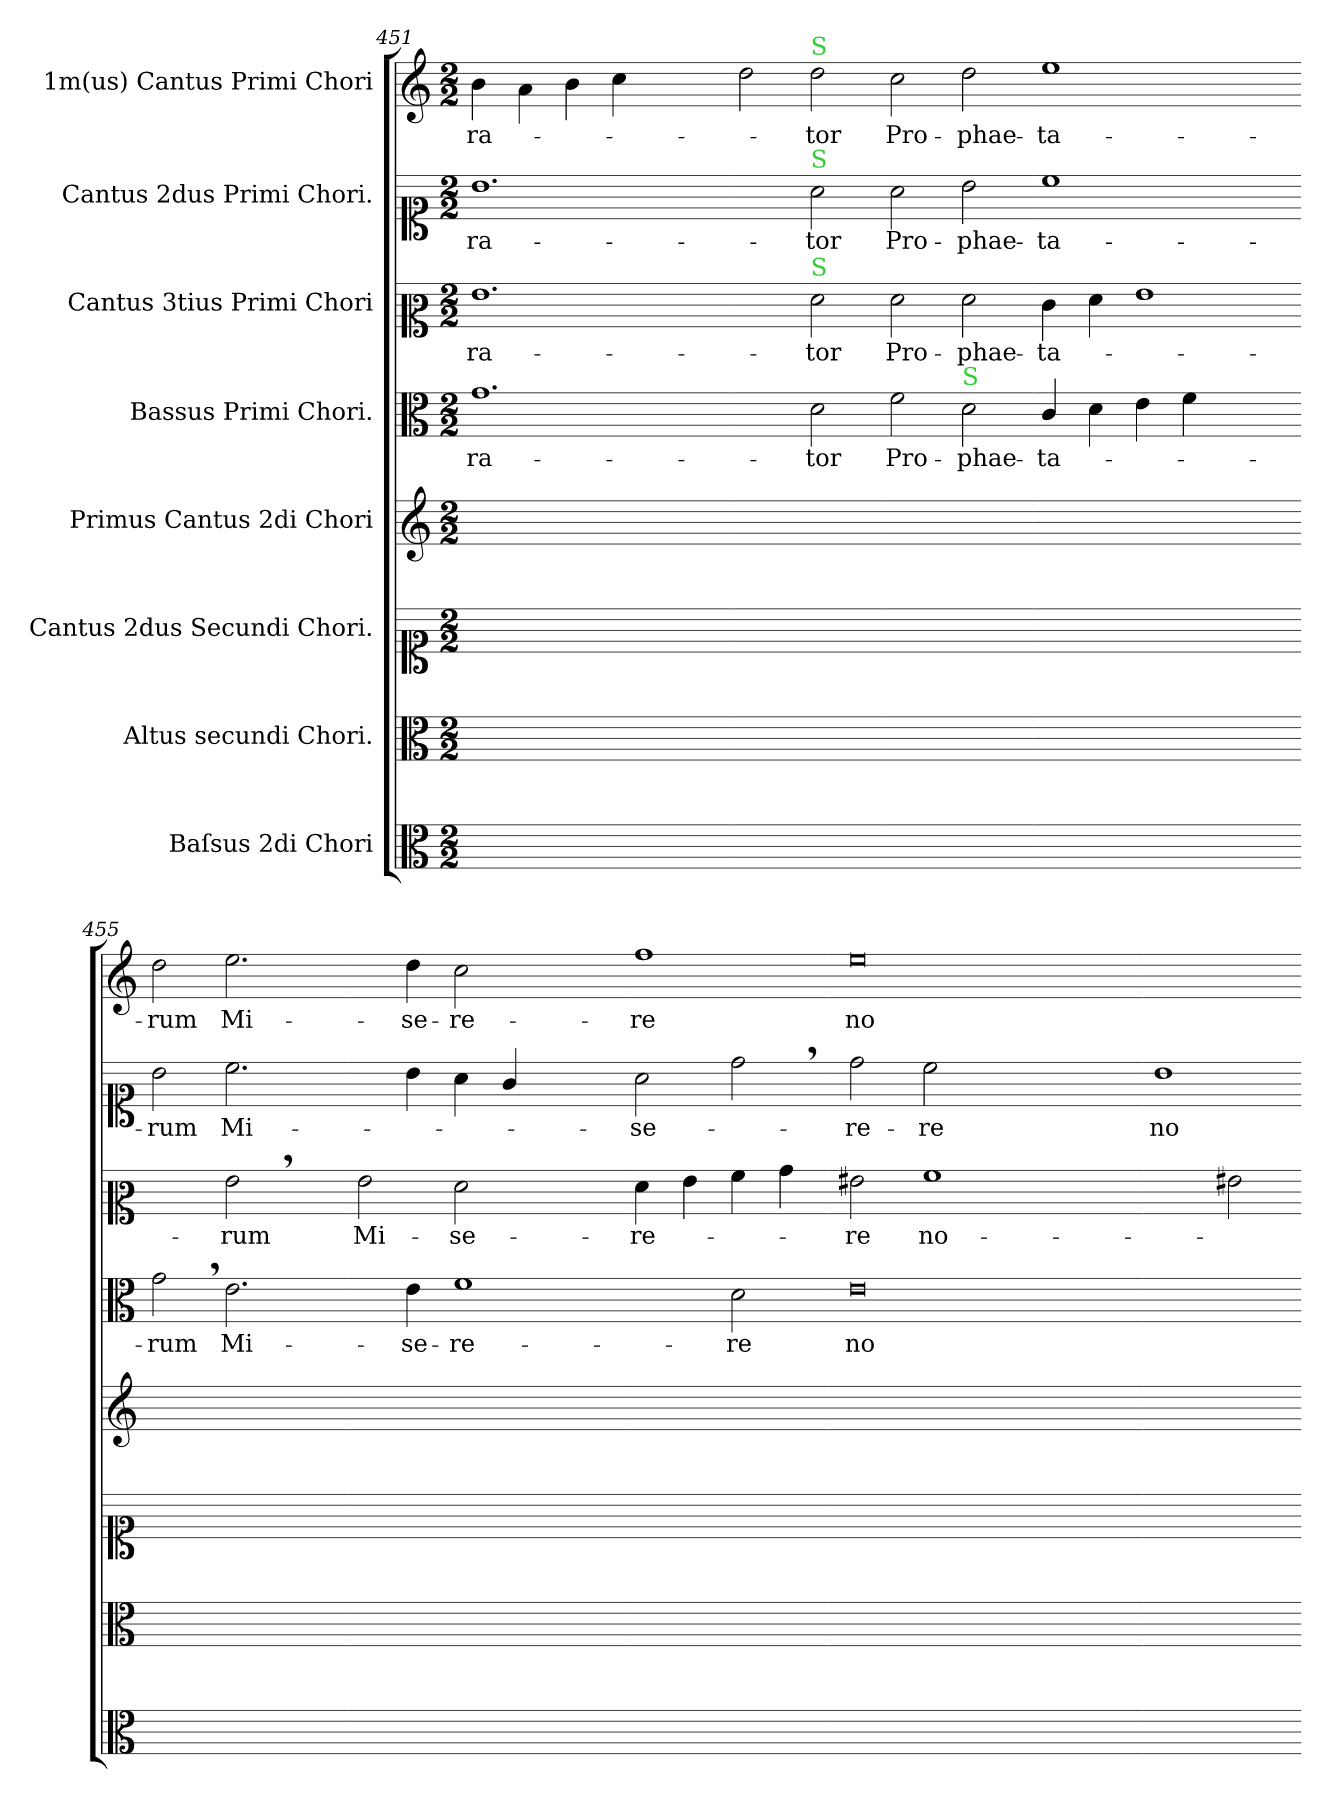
**kern	**kern	**kern	**kern	**kern	**text	**kern	**text	**kern	**text	**kern	**text
*part8	*part7	*part6	*part5	*part4	*part4	*part3	*part3	*part2	*part2	*part1	*part1
*staff8	*staff7	*staff6	*staff5	*staff4	*staff4	*staff3	*staff3	*staff2	*staff2	*staff1	*staff1
*I"Baſsus 2di Chori	*I"Altus secundi Chori.	*I"Cantus 2dus Secundi Chori.	*I"Primus Cantus 2di Chori	*I"Bassus Primi Chori.	*	*I"Cantus 3tius Primi Chori	*	*I"Cantus 2dus Primi Chori.	*	*I"1m(us) Cantus Primi Chori	*
*clefC3	*clefC3	*clefC1	*clefG2	*clefC3	*	*clefC2	*	*clefC1	*	*clefG2	*
*k[]	*k[]	*k[]	*k[]	*k[]	*	*k[]	*	*k[]	*	*k[]	*
*M2/2	*M2/2	*M2/2	*M2/2	*M2/2	*	*M2/2	*	*M2/2	*	*M2/2	*
=451	=451	=451	=451	=451	=451	=451	=451	=451	=451	=451	=451
1ryy	1ryy	1ryy	1ryy	1.g	-ra-	1.g	-ra-	1.b	-ra-	4b\	-ra-
.	.	.	.	.	.	.	.	.	.	4a\	.
.	.	.	.	.	.	.	.	.	.	4b\	.
.	.	.	.	.	.	.	.	.	.	4cc\	.
2ryy	2ryy	2ryy	2ryy	.	.	.	.	.	.	2ryy	.
=452-	=452-	=452-	=452-	=452-	=452-	=452-	=452-	=452-	=452-	=452-	=452-
1ryy	1ryy	1ryy	1ryy	2ryy	.	2ryy	.	2ryy	.	2dd\	.
!	!	!	!	!	!	!	!	!	!	!LO:TX:a:color=limegreen:t=S	!
!	!	!	!	!	!	!	!	!LO:TX:a:color=limegreen:t=S	!	!	!
!	!	!	!	!	!	!LO:TX:a:color=limegreen:t=S	!	!	!	!	!
.	.	.	.	2d\	-tor	2f\	-tor	2a\	-tor	2dd\	-tor
=453-	=453-	=453-	=453-	=453-	=453-	=453-	=453-	=453-	=453-	=453-	=453-
1ryy	1ryy	1ryy	1ryy	2f\	Pro-	2f\	Pro-	2a\	Pro-	2cc\	Pro-
!	!	!	!	!LO:TX:a:color=limegreen:t=S	!	!	!	!	!	!	!
.	.	.	.	2d\	-phae-	2f\	-phae-	2b\	-phae-	2dd\	-phae-
=454-	=454-	=454-	=454-	=454-	=454-	=454-	=454-	=454-	=454-	=454-	=454-
1ryy	1ryy	1ryy	1ryy	4c/	-ta-	4e\	-ta-	1cc	-ta-	1ee	-ta-
.	.	.	.	4d\	.	4f\	.	.	.	.	.
.	.	.	.	4e\	.	1g\	.	.	.	.	.
.	.	.	.	4f\	.	.	.	.	.	.	.
2ryy	2ryy	2ryy	2ryy	2ryy	.	.	.	2ryy	.	2ryy	.
=455-	=455-	=455-	=455-	=455-	=455-	=455-	=455-	=455-	=455-	=455-	=455-
1ryy	1ryy	1ryy	1ryy	2g,\	-rum	2ryy	.	2b\	-rum	2dd\	-rum
.	.	.	.	2.e\	Mi-	2g,\	-rum	2.cc\	Mi-	2.ee\	Mi-
4ryy	4ryy	4ryy	4ryy	.	.	4ryy	.	.	.	.	.
=456-	=456-	=456-	=456-	=456-	=456-	=456-	=456-	=456-	=456-	=456-	=456-
1ryy	1ryy	1ryy	1ryy	4ryy	.	2g\	Mi-	4ryy	.	4ryy	.
.	.	.	.	4e\	-se-	.	.	4b\	.	4dd\	-se-
.	.	.	.	1f\	-re-	2f\	-se-	4a\	.	2cc\	-re-
.	.	.	.	.	.	.	.	4g/	.	.	.
2ryy	2ryy	2ryy	2ryy	.	.	2ryy	.	2ryy	.	2ryy	.
=457-	=457-	=457-	=457-	=457-	=457-	=457-	=457-	=457-	=457-	=457-	=457-
1ryy	1ryy	1ryy	1ryy	2ryy	.	4f\	-re-	2a\	-se-	1ff	-re
.	.	.	.	.	.	4g\	.	.	.	.	.
.	.	.	.	2d\	-re	4a\	.	2dd,\	.	.	.
.	.	.	.	.	.	4b\	.	.	.	.	.
=458-	=458-	=458-	=458-	=458-	=458-	=458-	=458-	=458-	=458-	=458-	=458-
1ryy	1ryy	1ryy	1ryy	0e	no-	2g#X\	-re	2dd\	-re-	0ee	no-
.	.	.	.	.	.	1a\	no-	2cc\	-re	.	.
1ryy	1ryy	1ryy	1ryy	.	.	.	.	1ryy	.	.	.
.	.	.	.	.	.	2ryy	.	.	.	.	.
=459-	=459-	=459-	=459-	=459-	=459-	=459-	=459-	=459-	=459-	=459-	=459-
1ryy	1ryy	1ryy	1ryy	1ryy	.	2ryy	.	1b	no-	1ryy	.
.	.	.	.	.	.	2g#X\	.	.	.	.	.
=-	=-	=-	=-	=-	=-	=-	=-	=-	=-	=-	=-
*-	*-	*-	*-	*-	*-	*-	*-	*-	*-	*-	*-
